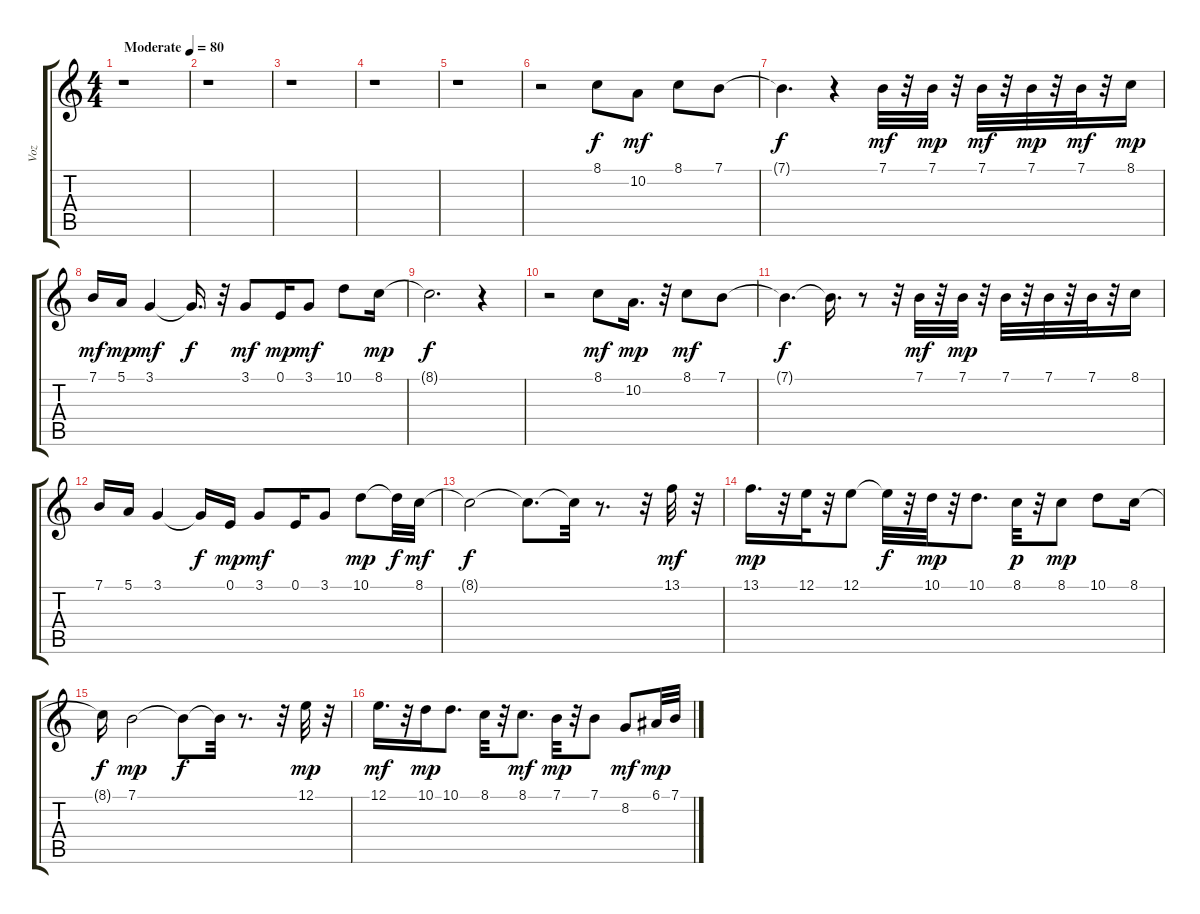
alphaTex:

\track ("Voz" "Voz") {instrument flute}
\staff {score tabs}
\tuning (E4 B3 G3 D3 A2 E2) {hide}
\ts (4 4)
\tempo (80 "Moderate")
\clef g2
\ks c
r.1{dy f instrument flute} |
r.1 |
r.1 |
r.1 |
r.1 |
r.2 8.1.8 10.2.8{dy mf} 8.1.8 7.1.8 |
7.1{t}.4{d dy f} r.4 7.1.32{dy mf} r.32 7.1.32{dy mp} r.32 7.1.32{dy mf} r.32 7.1.32{dy mp} r.32 7.1.32{dy mf} r.32 8.1.16{dy mp} |
7.1.16{dy mf} 5.1.16{dy mp} 3.1.4{dy mf} 3.1{t}.16{d dy f} r.32 3.1.8{dy mf} 0.1.16{dy mp} 3.1.8{dy mf} 10.1.8 8.1.16{dy mp} |
8.1{t}.2{d dy f} r.4 |
r.2 8.1.8{dy mf} 10.2.16{d dy mp} r.32 8.1.8{dy mf} 7.1.8 |
7.1{t}.4{d dy f} 7.1{t}.16{d} r.8 r.32 7.1.32{dy mf} r.32 7.1.32{dy mp} r.32 7.1.32 r.32 7.1.32 r.32 7.1.32 r.32 8.1.16 |
7.1.16 5.1.16 3.1.4 3.1{t}.16{dy f} 0.1.16{dy mp} 3.1.8{dy mf} 0.1.16 3.1.8 10.1.8{dy mp} 10.1{t}.32{dy f} 8.1.32{dy mf} |
8.1{t}.2{dy f} 8.1{t}.8{d} 8.1{t}.32 r.8{d} r.32 13.1.32{dy mf} r.32 |
13.1.16{d dy mp} r.32 12.1.32 r.32 12.1.8 12.1{t}.32{dy f} r.32 10.1.32{dy mp} r.32 10.1.8{d} 8.1.32{dy p} r.32 8.1.8{dy mp} 10.1.8 8.1.16 |
8.1{t}.16{dy f} 7.1.2{dy mp} 7.1{t}.8{dy f} 7.1{t}.32 r.8{d} r.32 12.1.32{dy mp} r.32 |
12.1.16{d dy mf} r.32 10.1.16{dy mp} 10.1.8{d} 8.1.32 r.32 8.1.8{d dy mf} 7.1.32{dy mp} r.32 7.1.8 8.2.8{dy mf} 6.1.32{dy mp} 7.1.32
